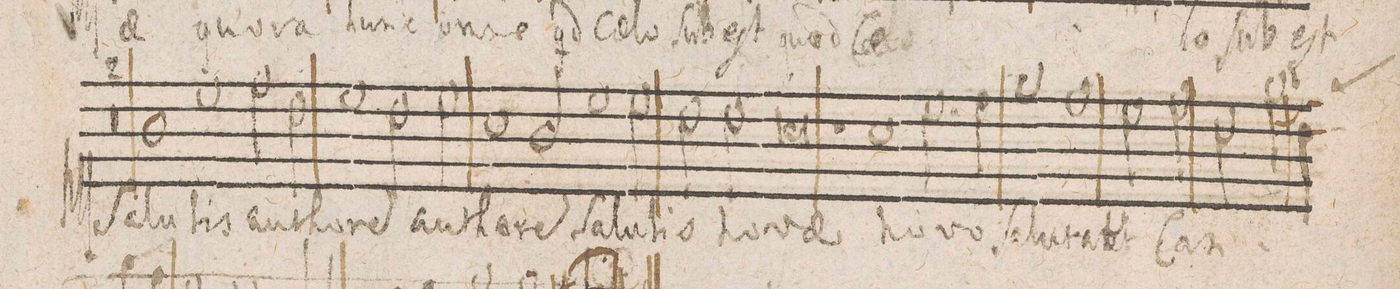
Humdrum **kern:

**kern	**text
*I"Canto.	*
*clefC1	*
*k[]	*
*met(C|)	*
*M2/1	*
0r	.
=55-	=55-
1g	Sa-
1cc	-lu-
=56-	=56-
2dd\	-tis
2b\	auc-
1cc	-to-
=57-	=57-
2b\	-re(m)
2cc\	auc-
1a	-to-
=58-	=58-
2g/	-re(m)
1cc	Sa-
2cc\	-lu-
=59-	=59-
2b\	-tis
2b\	no-
0a	-vae
=60-	=60-
1r	.
=61-	=61-
1a	no-
2.cc\	-vo
4dd\	ſa-
=62-	=62-
1ee	-lu-
1dd	.
=63-	=63-
2cc\	-tat
2dd\	Can-
2b\	.
[<2ee\	.
=64-	=64-
4ee\]	.
*custos:ee	*
4b\	.
*-	*-
